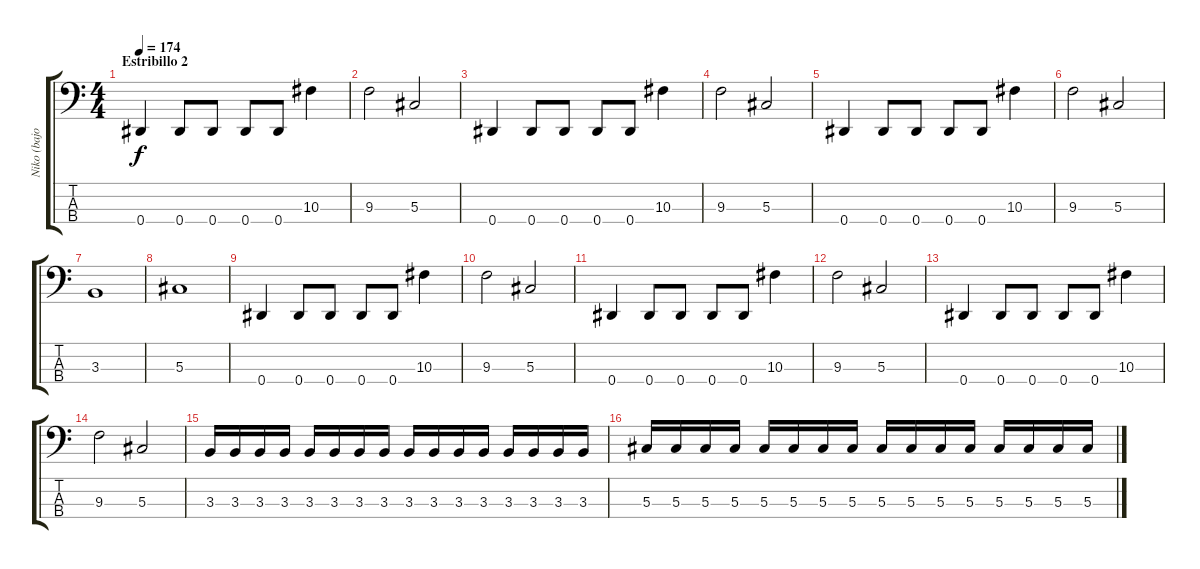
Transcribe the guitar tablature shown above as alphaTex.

\track ("Niko (bajo)" "Niko (bajo") {instrument electricbassfinger}
\staff {score tabs}
\tuning (Gb2 Db2 Ab1 Eb1) {hide}
\ts (4 4)
\section ("" "Estribillo 2")
\tempo 174
\clef f4
\ks c
0.4.4{dy f} 0.4.8 0.4.8 0.4.8 0.4.8 10.3.4 |
9.3.2 5.3.2 |
0.4.4 0.4.8 0.4.8 0.4.8 0.4.8 10.3.4 |
9.3.2 5.3.2 |
0.4.4 0.4.8 0.4.8 0.4.8 0.4.8 10.3.4 |
9.3.2 5.3.2 |
3.3.1 |
5.3.1 |
0.4.4 0.4.8 0.4.8 0.4.8 0.4.8 10.3.4 |
9.3.2 5.3.2 |
0.4.4 0.4.8 0.4.8 0.4.8 0.4.8 10.3.4 |
9.3.2 5.3.2 |
0.4.4 0.4.8 0.4.8 0.4.8 0.4.8 10.3.4 |
9.3.2 5.3.2 |
3.3.16 3.3.16 3.3.16 3.3.16 3.3.16 3.3.16 3.3.16 3.3.16 3.3.16 3.3.16 3.3.16 3.3.16 3.3.16 3.3.16 3.3.16 3.3.16 |
5.3.16 5.3.16 5.3.16 5.3.16 5.3.16 5.3.16 5.3.16 5.3.16 5.3.16 5.3.16 5.3.16 5.3.16 5.3.16 5.3.16 5.3.16 5.3.16
